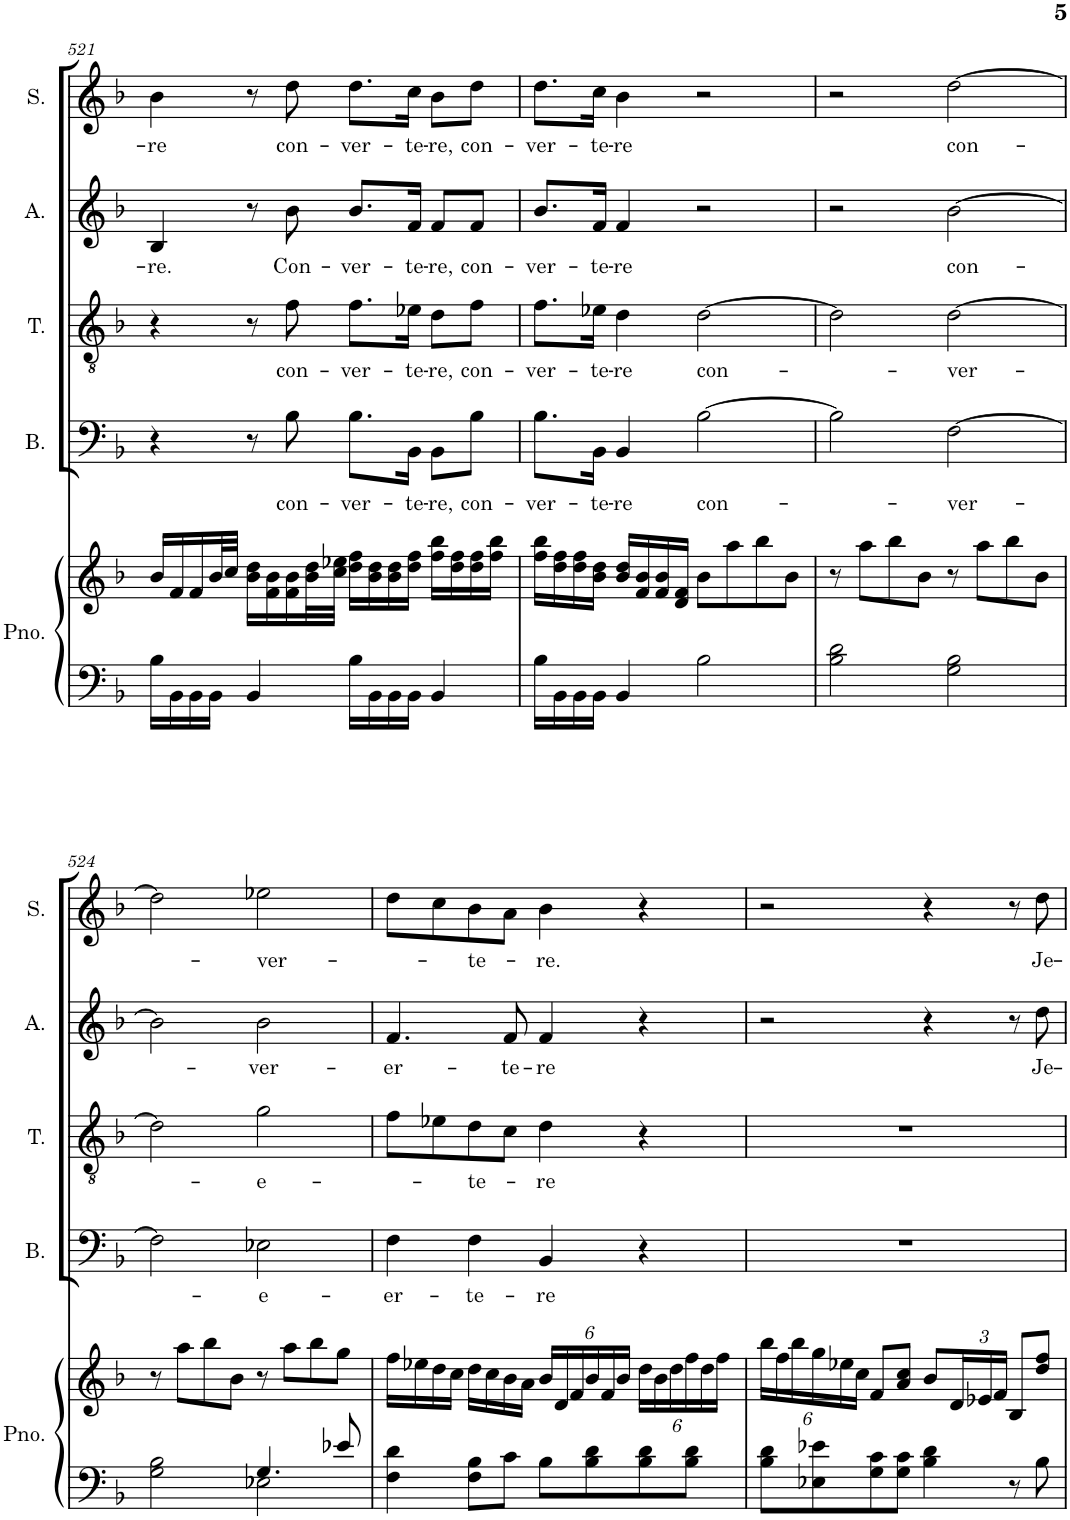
**kern	**kern	**kern	**text	**kern	**text	**kern	**text	**kern	**text
*part5	*part5	*part4	*part4	*part3	*part3	*part2	*part2	*part1	*part1
*staff6	*staff5	*staff4	*staff4	*staff3	*staff3	*staff2	*staff2	*staff1	*staff1
*I"Piano	*	*I"Bass	*	*I"Tenor	*	*I"Alto	*	*I"Soprano	*
*I'Pno.	*	*I'B.	*	*I'T.	*	*I'A.	*	*I'S.	*
!!LO:PB:g=z
*clefF4	*clefG2	*clefF4	*	*clefGv2	*	*clefG2	*	*clefG2	*
*	*	*	*	*	*	*Trd1c2	*	*	*
*k[b-]	*k[b-]	*k[b-]	*	*k[b-]	*	*k[b-]	*	*k[b-]	*
*M4/4	*M4/4	*M4/4	*	*M4/4	*	*M4/4	*	*M4/4	*
*met(c)	*met(c)	*met(c)	*	*met(c)	*	*met(c)	*	*met(c)	*
=521	=521	=521	=521	=521	=521	=521	=521	=521	=521
!	!	!	!	!	!	!	!LO:LY:b	!	!LO:LY:b
16B-\LL	16b-/LL	4r	.	4r	.	4B-/	-re.	4b-\	-re
16BB-\	16f/	.	.	.	.	.	.	.	.
16BB-\	16f/	.	.	.	.	.	.	.	.
16BB-\JJ	32b-/L	.	.	.	.	.	.	.	.
.	32cc/JJJ	.	.	.	.	.	.	.	.
4BB-/	16b-\ 16dd\LL	8r	.	8r	.	8r	.	8r	.
.	16f\ 16b-\	.	.	.	.	.	.	.	.
!	!	!	!LO:LY:b	!	!LO:LY:b	!	!LO:LY:b	!	!LO:LY:b
.	16f\ 16b-\	8B-\	con-	8f\	con-	8b-\	Con-	8dd\	con-
.	32b-\ 32dd\L	.	.	.	.	.	.	.	.
.	32cc\ 32ee-X\JJJ	.	.	.	.	.	.	.	.
!	!	!	!LO:LY:b	!	!LO:LY:b	!	!LO:LY:b	!	!LO:LY:b
16B-\LL	16dd\ 16ff\LL	8.B-\L	-ver-	8.f\L	-ver-	8.b-/L	-ver-	8.dd\L	-ver-
16BB-\	16b-\ 16dd\	.	.	.	.	.	.	.	.
16BB-\	16b-\ 16dd\	.	.	.	.	.	.	.	.
!	!	!	!LO:LY:b	!	!LO:LY:b	!	!LO:LY:b	!	!LO:LY:b
16BB-\JJ	16dd\ 16ff\JJ	16BB-\Jk	-te-	16e-X\Jk	-te-	16f/Jk	-te-	16cc\Jk	-te-
!	!	!	!LO:LY:b	!	!LO:LY:b	!	!LO:LY:b	!	!LO:LY:b
4BB-/	16ff\ 16bb-\LL	8BB-\L	-re,	8d\L	-re,	8f/L	-re,	8b-\L	-re,
.	16dd\ 16ff\	.	.	.	.	.	.	.	.
!	!	!	!LO:LY:b	!	!LO:LY:b	!	!LO:LY:b	!	!LO:LY:b
.	16dd\ 16ff\	8B-\J	con-	8f\J	con-	8f/J	con-	8dd\J	con-
.	16ff\ 16bb-\JJ	.	.	.	.	.	.	.	.
=522	=522	=522	=522	=522	=522	=522	=522	=522	=522
!	!	!	!LO:LY:b	!	!LO:LY:b	!	!LO:LY:b	!	!LO:LY:b
16B-\LL	16ff\ 16bb-\LL	8.B-\L	-ver-	8.f\L	-ver-	8.b-/L	-ver-	8.dd\L	-ver-
16BB-\	16dd\ 16ff\	.	.	.	.	.	.	.	.
16BB-\	16dd\ 16ff\	.	.	.	.	.	.	.	.
!	!	!	!LO:LY:b	!	!LO:LY:b	!	!LO:LY:b	!	!LO:LY:b
16BB-\JJ	16b-\ 16dd\JJ	16BB-\Jk	-te-	16e-X\Jk	-te-	16f/Jk	-te-	16cc\Jk	-te-
!	!	!	!LO:LY:b	!	!LO:LY:b	!	!LO:LY:b	!	!LO:LY:b
4BB-/	16b-/ 16dd/LL	4BB-/	-re	4d\	-re	4f/	-re	4b-\	-re
.	16f/ 16b-/	.	.	.	.	.	.	.	.
.	16f/ 16b-/	.	.	.	.	.	.	.	.
.	16d/ 16f/JJ	.	.	.	.	.	.	.	.
!	!	!	!LO:LY:b	!	!LO:LY:b	!	!	!	!
2B-\	8b-\L	[2B-\	con-	[2d\	con-	2r	.	2r	.
.	8aa\	.	.	.	.	.	.	.	.
.	8bb-\	.	.	.	.	.	.	.	.
.	8b-\J	.	.	.	.	.	.	.	.
=523	=523	=523	=523	=523	=523	=523	=523	=523	=523
2B-\ 2d\	8r	2B-\]	.	2d\]	.	2r	.	2r	.
.	8aa\L	.	.	.	.	.	.	.	.
.	8bb-\	.	.	.	.	.	.	.	.
.	8b-\J	.	.	.	.	.	.	.	.
!	!	!	!LO:LY:b	!	!LO:LY:b	!	!LO:LY:b	!	!LO:LY:b
2G\ 2B-\	8r	[2F\	-ver-	[2d\	-ver-	[2b-\	con-	[2dd\	con-
.	8aa\L	.	.	.	.	.	.	.	.
.	8bb-\	.	.	.	.	.	.	.	.
.	8b-\J	.	.	.	.	.	.	.	.
!!LO:LB:g=z
=524	=524	=524	=524	=524	=524	=524	=524	=524	=524
*^	*	*	*	*	*	*	*	*	*
2G\ 2B-\	2ryy	8r	2F\]	.	2d\]	.	2b-\]	.	2dd\]	.
.	.	8aa\L	.	.	.	.	.	.	.	.
.	.	8bb-\	.	.	.	.	.	.	.	.
.	.	8b-\J	.	.	.	.	.	.	.	.
!	!	!	!	!LO:LY:b	!	!LO:LY:b	!	!LO:LY:b	!	!LO:LY:b
4.G/	2E-X\	8r	2E-X\	-e-	2g\	-e-	2b-\	-ver-	2ee-X\	-ver-
.	.	8aa\L	.	.	.	.	.	.	.	.
.	.	8bb-\	.	.	.	.	.	.	.	.
8e-X/	.	8gg\J	.	.	.	.	.	.	.	.
*v	*v	*	*	*	*	*	*	*	*	*
=525	=525	=525	=525	=525	=525	=525	=525	=525	=525
!	!	!	!LO:LY:b	!	!	!	!LO:LY:b	!	!
4F\ 4d\	16ff\LL	4F\	-er-	8f\L	.	4.f/	-er-	8dd\L	.
.	16ee-X\	.	.	.	.	.	.	.	.
.	16dd\	.	.	8e-X\	.	.	.	8cc\	.
.	16cc\JJ	.	.	.	.	.	.	.	.
!	!	!	!LO:LY:b	!	!LO:LY:b	!	!	!	!LO:LY:b
8F\ 8B-\L	16dd\LL	4F\	-te-	8d\	-te-	.	.	8b-\	-te-
.	16cc\	.	.	.	.	.	.	.	.
!	!	!	!	!	!	!	!LO:LY:b	!	!
8c\J	16b-\	.	.	8c\J	.	8f/	-te-	8a\J	.
.	16a\JJ	.	.	.	.	.	.	.	.
*	*Xbrackettup	*	*	*	*	*	*	*	*
!	!	!	!LO:LY:b	!	!LO:LY:b	!	!LO:LY:b	!	!LO:LY:b
8B-\L	24b-/LL	4BB-/	-re	4d\	-re	4f/	-re	4b-\	-re.
.	24d/	.	.	.	.	.	.	.	.
.	24f/	.	.	.	.	.	.	.	.
8B-\ 8d\	24b-/	.	.	.	.	.	.	.	.
.	24f/	.	.	.	.	.	.	.	.
.	24b-/JJ	.	.	.	.	.	.	.	.
8B-\ 8d\	24dd\LL	4r	.	4r	.	4r	.	4r	.
.	24b-\	.	.	.	.	.	.	.	.
.	24dd\	.	.	.	.	.	.	.	.
8B-\ 8d\J	24ff\	.	.	.	.	.	.	.	.
.	24dd\	.	.	.	.	.	.	.	.
.	24ff\JJ	.	.	.	.	.	.	.	.
=526	=526	=526	=526	=526	=526	=526	=526	=526	=526
8B-\ 8d\L	24bb-\LL	1r	.	1r	.	2r	.	2r	.
.	24ff\	.	.	.	.	.	.	.	.
.	24bb-\	.	.	.	.	.	.	.	.
8E-X\ 8e-X\	24gg\	.	.	.	.	.	.	.	.
.	24ee-X\	.	.	.	.	.	.	.	.
.	24cc\JJ	.	.	.	.	.	.	.	.
8G\ 8c\	8f/L	.	.	.	.	.	.	.	.
8G\ 8c\J	8a/ 8cc/J	.	.	.	.	.	.	.	.
4B-\ 4d\	8b-/L	.	.	.	.	4r	.	4r	.
.	24d/L	.	.	.	.	.	.	.	.
.	24e-X/	.	.	.	.	.	.	.	.
.	24f/JJ	.	.	.	.	.	.	.	.
8r	8B-/L	.	.	.	.	8r	.	8r	.
!	!	!	!	!	!	!	!LO:LY:b	!	!LO:LY:b
8B-\	8dd/ 8ff/J	.	.	.	.	8dd\	Je-	8dd\	Je-
=	=	=	=	=	=	=	=	=	=
*-	*-	*-	*-	*-	*-	*-	*-	*-	*-
